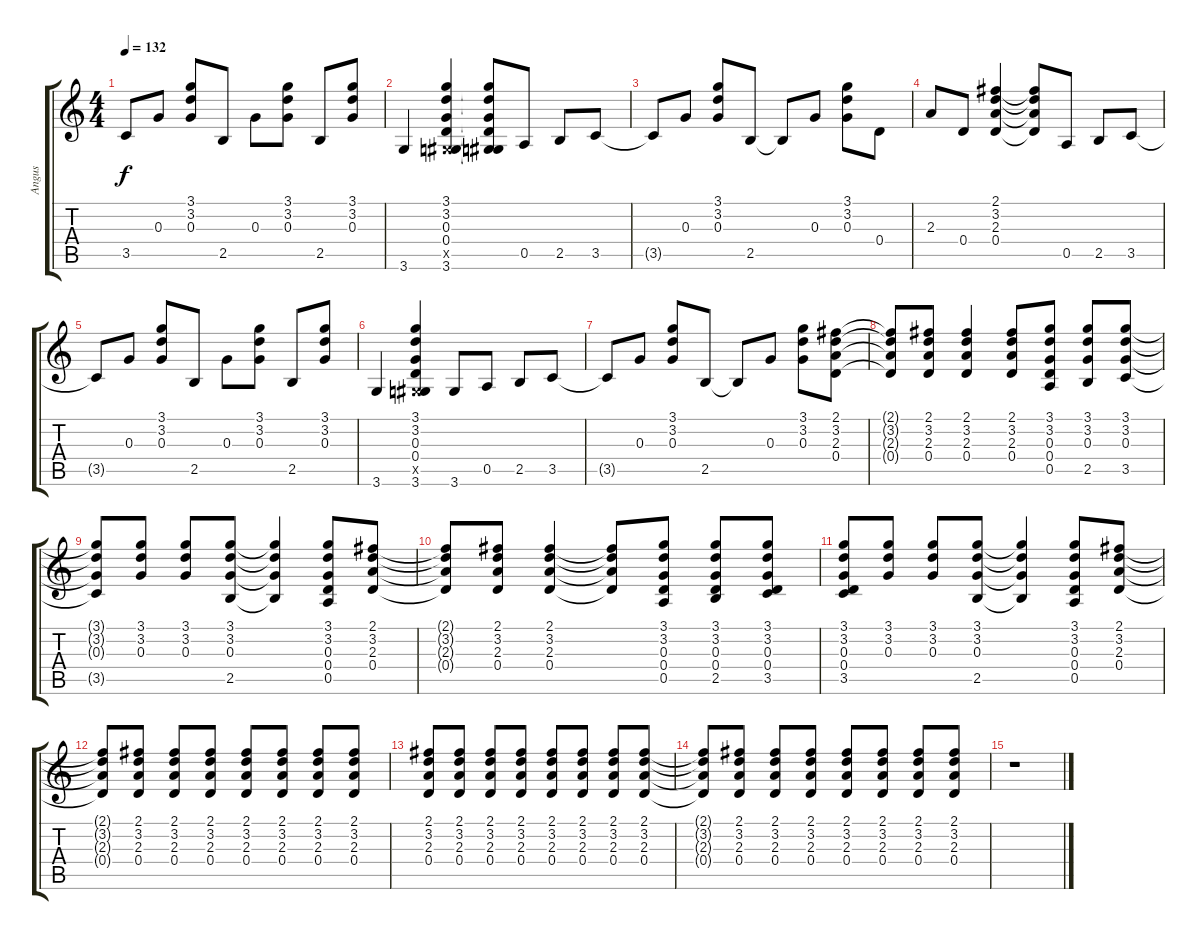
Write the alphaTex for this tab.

\track ("Angus" "Angus") {instrument distortionguitar}
\staff {score tabs}
\tuning (E4 B3 G3 D3 A2 E2) {hide}
\ts (4 4)
\tempo 132
\clef g2
\ks c
3.5{t}.8{dy f} 0.3.8 (3.1 3.2 0.3).8 2.5.8 0.3.8 (3.1 3.2 0.3).8 2.5.8 (3.1 3.2 0.3).8 |
3.6.4 (3.1 3.2 0.3 0.4 -1.5{x} 3.6).4 (3.1{t} 3.2{t} 0.3{t} 0.4{t} -1.5{t} 3.6{t}).8 0.5.8 2.5.8 3.5.8 |
3.5{t}.8 0.3.8 (3.1 3.2 0.3).8 2.5.8 2.5{t}.8 0.3.8 (3.1 3.2 0.3).8 0.4.8 |
2.3.8 0.4.8 (2.1 3.2 2.3 0.4).4 (2.1{t} 3.2{t} 2.3{t} 0.4{t}).8 0.5.8 2.5.8 3.5.8 |
3.5{t}.8 0.3.8 (3.1 3.2 0.3).8 2.5.8 0.3.8 (3.1 3.2 0.3).8 2.5.8 (3.1 3.2 0.3).8 |
3.6.4 (3.1 3.2 0.3 0.4 -1.5{x} 3.6).4 3.6.8 0.5.8 2.5.8 3.5.8 |
3.5{t}.8 0.3.8 (3.1 3.2 0.3).8 2.5.8 2.5{t}.8 0.3.8 (3.1 3.2 0.3).8 (2.1 3.2 2.3 0.4).8 |
(2.1{t} 3.2{t} 2.3{t} 0.4{t}).8 (2.1 3.2 2.3 0.4).8 (2.1 3.2 2.3 0.4).4 (2.1 3.2 2.3 0.4).8 (3.1 3.2 0.3 0.4 0.5).8 (3.1 3.2 0.3 2.5).8 (3.1 3.2 0.3 3.5).8 |
(3.1{t} 3.2{t} 0.3{t} 3.5{t}).8 (3.1 3.2 0.3).8 (3.1 3.2 0.3).8 (3.1 3.2 0.3 2.5).8 (3.1{t} 3.2{t} 0.3{t} 2.5{t}).4 (3.1 3.2 0.3 0.4 0.5).8 (2.1 3.2 2.3 0.4).8 |
(2.1{t} 3.2{t} 2.3{t} 0.4{t}).8 (2.1 3.2 2.3 0.4).8 (2.1 3.2 2.3 0.4).4 (2.1{t} 3.2{t} 2.3{t} 0.4{t}).8 (3.1 3.2 0.3 0.4 0.5).8 (3.1 3.2 0.3 0.4 2.5).8 (3.1 3.2 0.3 0.4 3.5).8 |
(3.1 3.2 0.3 0.4 3.5).8 (3.1 3.2 0.3).8 (3.1 3.2 0.3).8 (3.1 3.2 0.3 2.5).8 (3.1{t} 3.2{t} 0.3{t} 2.5{t}).4 (3.1 3.2 0.3 0.4 0.5).8 (2.1 3.2 2.3 0.4).8 |
(2.1{t} 3.2{t} 2.3{t} 0.4{t}).8 (2.1 3.2 2.3 0.4).8 (2.1 3.2 2.3 0.4).8 (2.1 3.2 2.3 0.4).8 (2.1 3.2 2.3 0.4).8 (2.1 3.2 2.3 0.4).8 (2.1 3.2 2.3 0.4).8 (2.1 3.2 2.3 0.4).8 |
(2.1 3.2 2.3 0.4).8 (2.1 3.2 2.3 0.4).8 (2.1 3.2 2.3 0.4).8 (2.1 3.2 2.3 0.4).8 (2.1 3.2 2.3 0.4).8 (2.1 3.2 2.3 0.4).8 (2.1 3.2 2.3 0.4).8 (2.1 3.2 2.3 0.4).8 |
(2.1{t} 3.2{t} 2.3{t} 0.4{t}).8 (2.1 3.2 2.3 0.4).8 (2.1 3.2 2.3 0.4).8 (2.1 3.2 2.3 0.4).8 (2.1 3.2 2.3 0.4).8 (2.1 3.2 2.3 0.4).8 (2.1 3.2 2.3 0.4).8 (2.1 3.2 2.3 0.4).8 |
r.1
